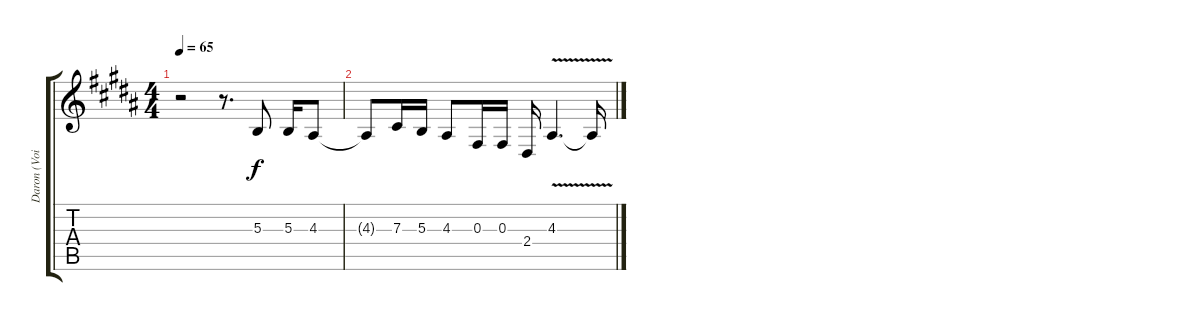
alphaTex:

\track ("Daron (Voice)" "Daron (Voi") {instrument synthvoice}
\staff {score tabs}
\tuning (Eb4 Bb3 Gb3 Db3 Ab2 Db2) {hide}
\ts (4 4)
\tempo 65
\clef g2
\ks b
r.2{dy f} r.8{d} 5.3.8 5.3.16 4.3.8 |
4.3{t}.8 7.3.16 5.3.16 4.3.8 0.3.16 0.3.16 2.4.16 4.3{v}.4{d} 4.3{t}.16
